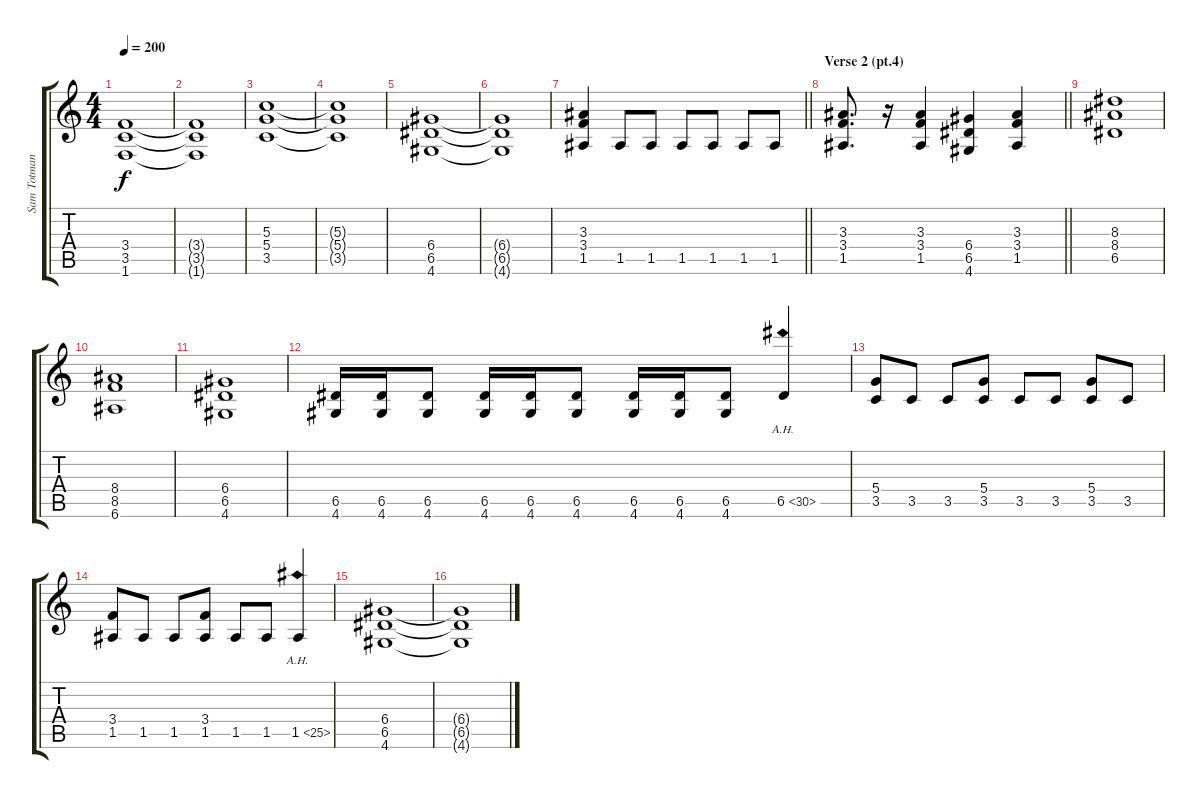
\track ("Sam Totman (Rythm Guitar)" "Sam Totman") {instrument distortionguitar}
\staff {score tabs}
\tuning (E4 B3 G3 D3 A2 E2) {hide}
\ts (4 4)
\tempo 200
\clef g2
\ks aminor
(3.4 3.5 1.6).1{dy f} |
(3.4{t} 3.5{t} 1.6{t}).1 |
(5.3 5.4 3.5).1 |
(5.3{t} 5.4{t} 3.5{t}).1 |
(6.4 6.5 4.6).1 |
(6.4{t} 6.5{t} 4.6{t}).1 |
\barLineRight lightlight
(3.3 3.4 1.5).4 1.5.8 1.5.8 1.5.8 1.5.8 1.5.8 1.5.8 |
\section ("" "Verse 2 (pt.4)")
\barLineRight lightlight
(3.3 3.4 1.5).8{d} r.16 (3.3 3.4 1.5).4 (6.4 6.5 4.6).4 (3.3 3.4 1.5).4 |
(8.3 8.4 6.5).1 |
(8.4 8.5 6.6).1 |
(6.4 6.5 4.6).1 |
(6.5 4.6).16 (6.5 4.6).16 (6.5 4.6).8 (6.5 4.6).16 (6.5 4.6).16 (6.5 4.6).8 (6.5 4.6).16 (6.5 4.6).16 (6.5 4.6).8 6.5{ah 24}.4 |
(5.4 3.5).8 3.5.8 3.5.8 (5.4 3.5).8 3.5.8 3.5.8 (5.4 3.5).8 3.5.8 |
(3.4 1.5).8 1.5.8 1.5.8 (3.4 1.5).8 1.5.8 1.5.8 1.5{ah 24}.4 |
(6.4 6.5 4.6).1 |
(6.4{t} 6.5{t} 4.6{t}).1
